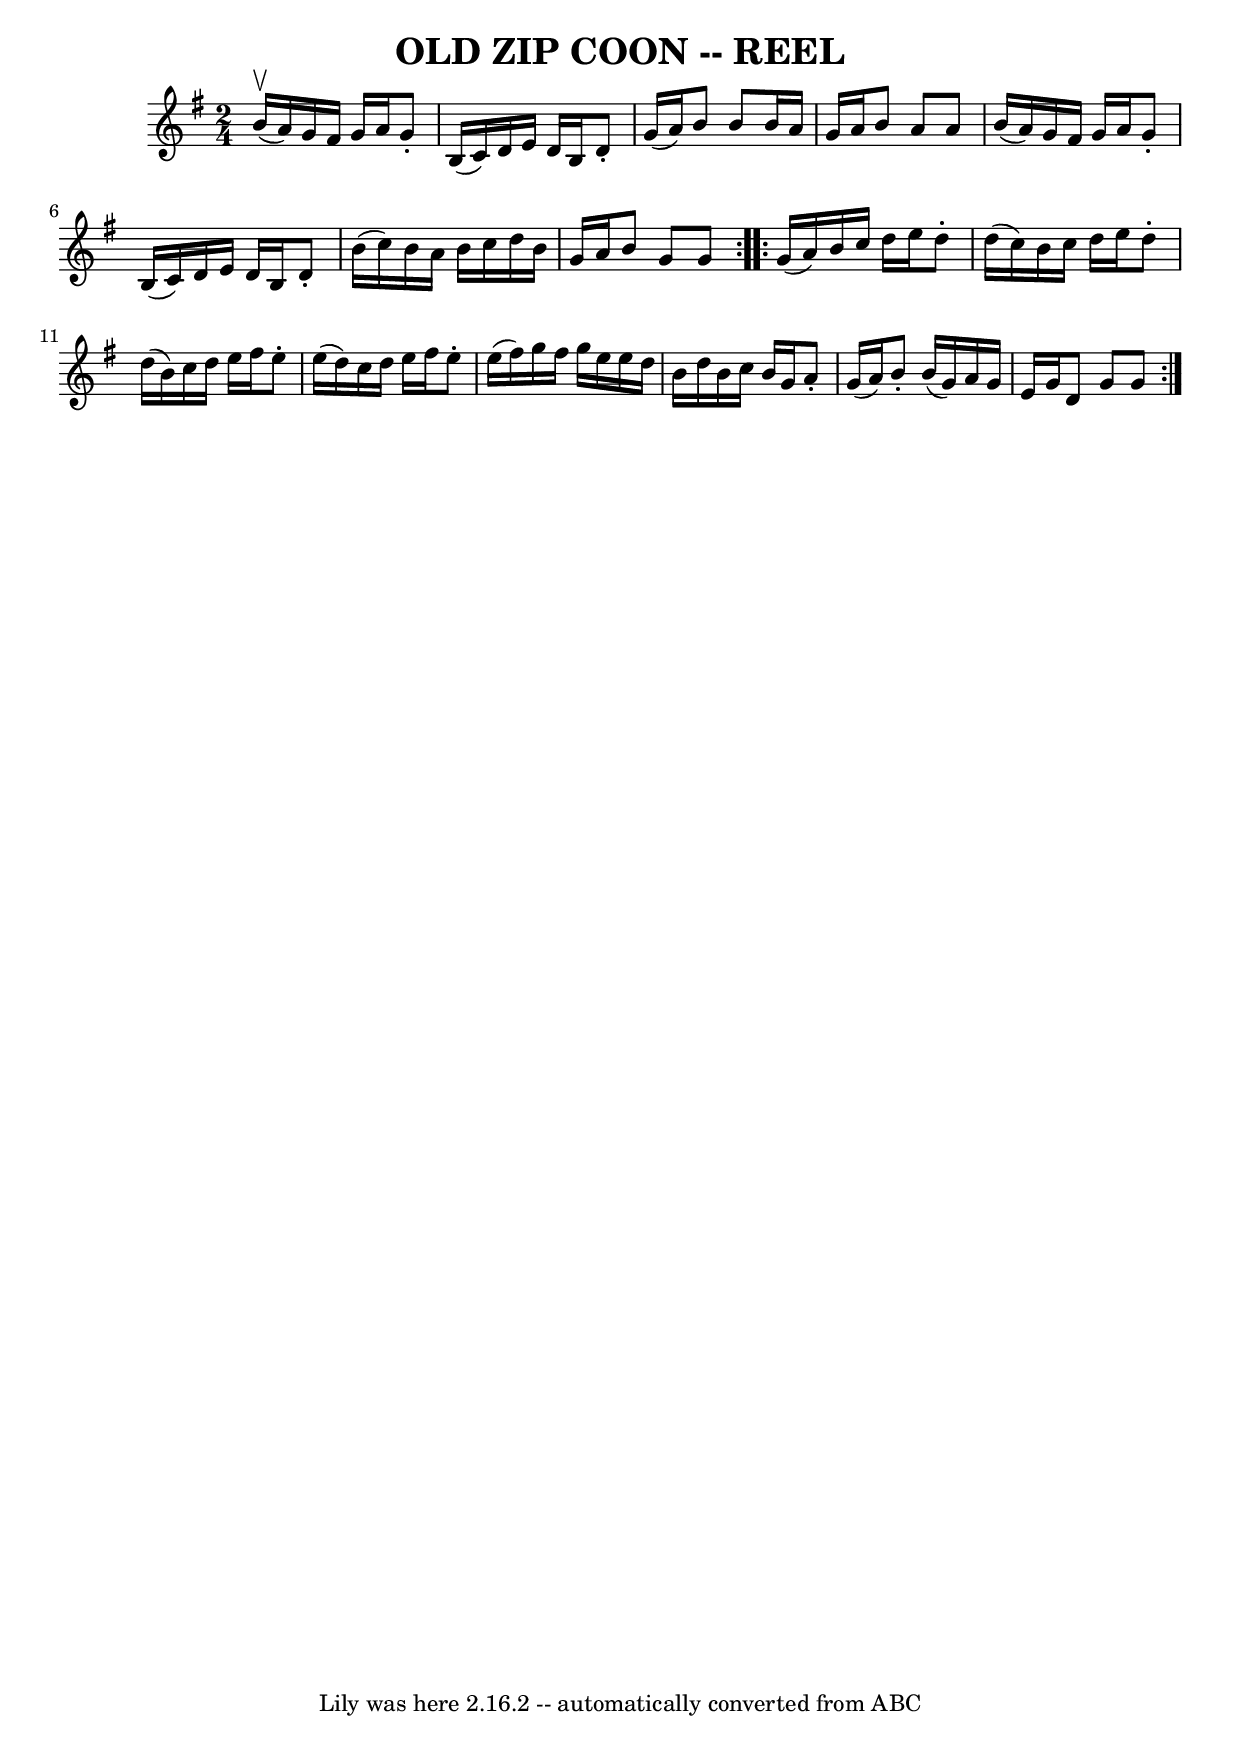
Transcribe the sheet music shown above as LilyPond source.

\version "2.16.2"
\include "Mammoth.ily"
\header {
  %% book = "Ryan's Mammoth Collection of Fiddle Tunes"
  crossRefNumber = "1"
  footnotes = "\\\\OLD ZIP COON. -- First couple down the outside and back  up  the centre,\\\\[second couple down  the centre and back up the outside at: same time.]\\\\First couple down the centre and back up the outside, [second couple down\\\\the outside and back up the centre at: same time.] First and second couples\\\\down the centre together, back. -- First couple cast off,  right and  left\\\\four."
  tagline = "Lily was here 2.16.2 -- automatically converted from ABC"
  title = "OLD ZIP COON -- REEL"

}
voicedefault =  {



  \repeat volta 2 {

    \time 2/4 
    \key g \major
 b'16^\upbow(a'16) |
    g'16 fis'16  
    g'16 a'16 g'8 -. b16 (c'16)   |
    d'16 e'16 d'16   
    b16 d'8 -. g'16 (a'16)   |
    b'8 b'8 b'16 a'16    
    g'16 a'16    |
    b'8 a'8 a'8 b'16 (a'16)   |
    
    g'16 fis'16 g'16 a'16 g'8 -. b16 (c'16)   |
    d'16  
    e'16 d'16 b16 d'8 -. b'16 (c''16)   |
    b'16 a'16  
    b'16 c''16 d''16 b'16 g'16 a'16    |
    b'8 g'8    
    g'8  
  } 
  \repeat volta 2 {
    g'16 (a'16) |
    b'16 c''16    
    d''16 e''16 d''8 -. d''16 (c''16)   |
    b'16 c''16    
    d''16 e''16 d''8 -. d''16 (b'16)   |
    c''16 d''16    
    e''16 fis''16 e''8 -. e''16 (d''16)   |
    c''16 d''16   
    e''16 fis''16 e''8 -. e''16 (fis''16)   |
    g''16    
    fis''16 g''16 e''16 e''16 d''16 b'16 d''16    |
    b'16 
    c''16 b'16 g'16 a'8 -. g'16 (a'16)   |
    b'8 -.   
    b'16 (g'16) a'16 g'16 e'16 g'16    |
    d'8 g'8    
    g'8  
  }   

}

\score{
  <<

    \context Staff="default"
    {
      \voicedefault 
      
    }

  >>
  \layout {
    
  }
  \midi {
  }

}
